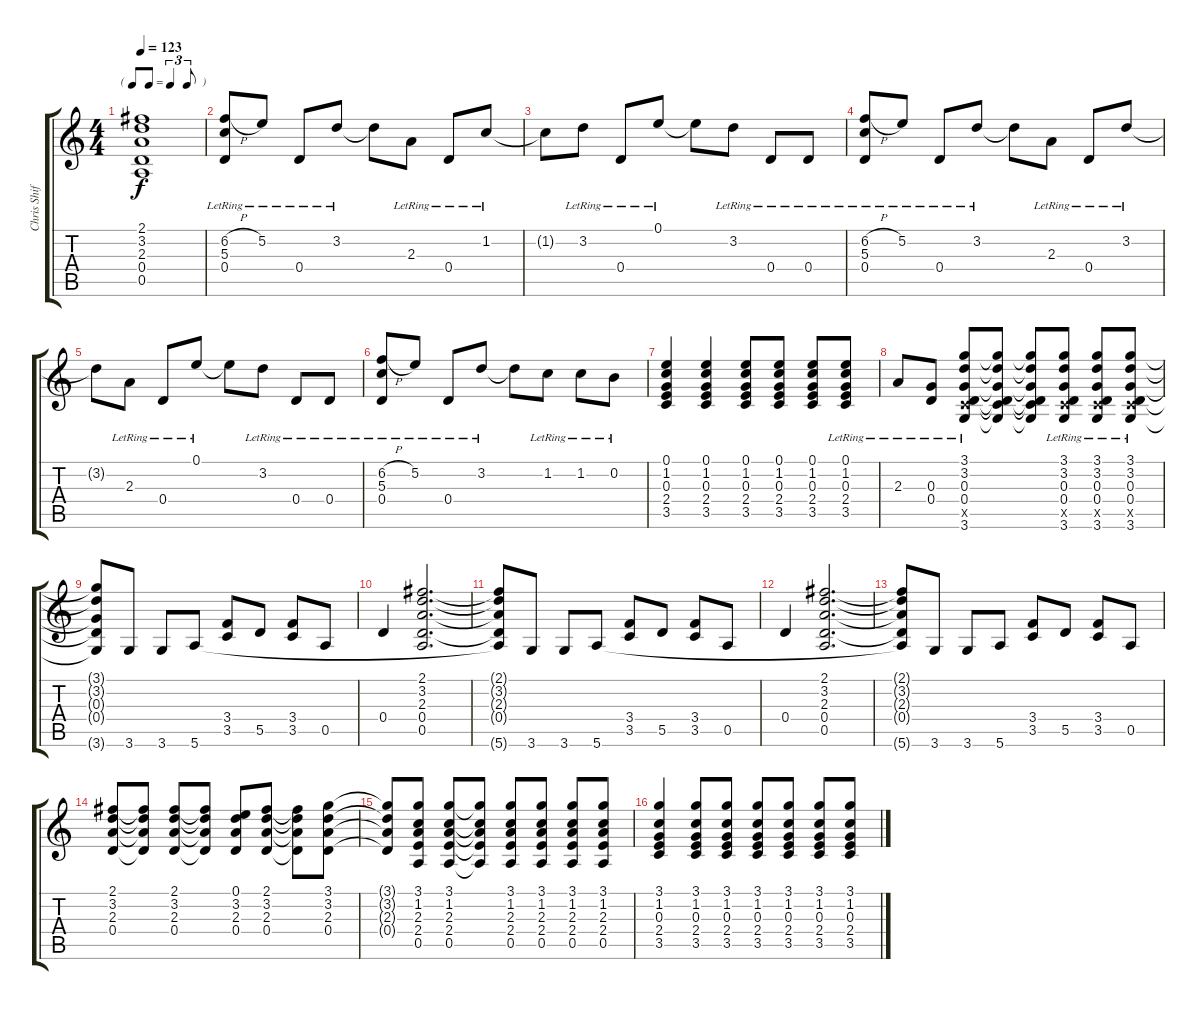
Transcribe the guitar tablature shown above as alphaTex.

\track ("Chris Shifflet - Lead Guitar" "Chris Shif") {instrument overdrivenguitar}
\staff {score tabs}
\tuning (E4 B3 G3 D3 A2 E2) {hide}
\ts (4 4)
\tf triplet8th
\tempo 123
\clef g2
\ks c
(2.1{t} 3.2{t} 2.3{t} 0.4{t} 0.5{t}).1{dy f} |
(6.2{h lr} 5.3{lr} 0.4{lr}).8 5.2{lr}.8 0.4{lr}.8 3.2{lr}.8 3.2{t}.8 2.3{lr}.8 0.4{lr}.8 1.2{lr}.8 |
1.2{t}.8 3.2{lr}.8 0.4{lr}.8 0.1{lr}.8 0.1{t}.8 3.2{lr}.8 0.4{lr}.8 0.4{lr}.8 |
(6.2{h lr} 5.3{lr} 0.4{lr}).8 5.2{lr}.8 0.4{lr}.8 3.2{lr}.8 3.2{t}.8 2.3{lr}.8 0.4{lr}.8 3.2{lr}.8 |
3.2{t}.8 2.3{lr}.8 0.4{lr}.8 0.1{lr}.8 0.1{t}.8 3.2{lr}.8 0.4{lr}.8 0.4{lr}.8 |
(6.2{h lr} 5.3{lr} 0.4{lr}).8 5.2{lr}.8 0.4{lr}.8 3.2{lr}.8 3.2{t}.8 1.2{lr}.8 1.2{lr}.8 0.2{lr}.8 |
(0.1 1.2 0.3 2.4 3.5).4 (0.1 1.2 0.3 2.4 3.5).4 (0.1 1.2 0.3 2.4 3.5).8 (0.1 1.2 0.3 2.4 3.5).8 (0.1 1.2 0.3 2.4 3.5).8 (0.1{lr} 1.2{lr} 0.3{lr} 2.4{lr} 3.5{lr}).8 |
2.3{lr}.8 (0.3{lr} 0.4{lr}).8 (3.1{lr} 3.2{lr} 0.3{lr} 0.4{lr} 3.5{x} 3.6{lr}).8 (3.1{t} 3.2{t} 0.3{t} 0.4{t} 3.5{t} 3.6{t}).8 (3.1{t} 3.2{t} 0.3{t} 0.4{t} 3.5{t} 3.6{t}).8 (3.1{lr} 3.2{lr} 0.3{lr} 0.4{lr} 3.5{x} 3.6{lr}).8 (3.1{lr} 3.2{lr} 0.3{lr} 0.4{lr} 3.5{x} 3.6{lr}).8 (3.1{lr} 3.2{lr} 0.3{lr} 0.4{lr} 3.5{x} 3.6{lr}).8 |
(3.1{t} 3.2{t} 0.3{t} 0.4{t} 3.6{t}).8 3.6.8 3.6.8 5.6.8 (3.4 3.5).8 5.5.8 (3.4 3.5).8 0.5.8 |
0.4.4 (2.1 3.2 2.3 0.4 0.5).2{d} |
(2.1{t} 3.2{t} 2.3{t} 0.4{t} 5.6{t}).8 3.6.8 3.6.8 5.6.8 (3.4 3.5).8 5.5.8 (3.4 3.5).8 0.5.8 |
0.4.4 (2.1 3.2 2.3 0.4 0.5).2{d} |
(2.1{t} 3.2{t} 2.3{t} 0.4{t} 5.6{t}).8 3.6.8 3.6.8 5.6.8 (3.4 3.5).8 5.5.8 (3.4 3.5).8 0.5.8 |
(2.1 3.2 2.3 0.4).8 (2.1{t} 3.2{t} 2.3{t} 0.4{t}).8 (2.1 3.2 2.3 0.4).8 (2.1{t} 3.2{t} 2.3{t} 0.4{t}).8 (0.1 3.2 2.3 0.4).8 (2.1 3.2 2.3 0.4).8 (2.1{t} 3.2{t} 2.3{t} 0.4{t}).8 (3.1 3.2 2.3 0.4).8 |
(3.1{t} 3.2{t} 2.3{t} 0.4{t}).8 (3.1 1.2 2.3 2.4 0.5).8 (3.1 1.2 2.3 2.4 0.5).8 (3.1{t} 1.2{t} 2.3{t} 2.4{t} 0.5{t}).8 (3.1 1.2 2.3 2.4 0.5).8 (3.1 1.2 2.3 2.4 0.5).8 (3.1 1.2 2.3 2.4 0.5).8 (3.1 1.2 2.3 2.4 0.5).8 |
(3.1 1.2 0.3 2.4 3.5).4 (3.1 1.2 0.3 2.4 3.5).8 (3.1 1.2 0.3 2.4 3.5).8 (3.1 1.2 0.3 2.4 3.5).8 (3.1 1.2 0.3 2.4 3.5).8 (3.1 1.2 0.3 2.4 3.5).8 (3.1 1.2 0.3 2.4 3.5).8
